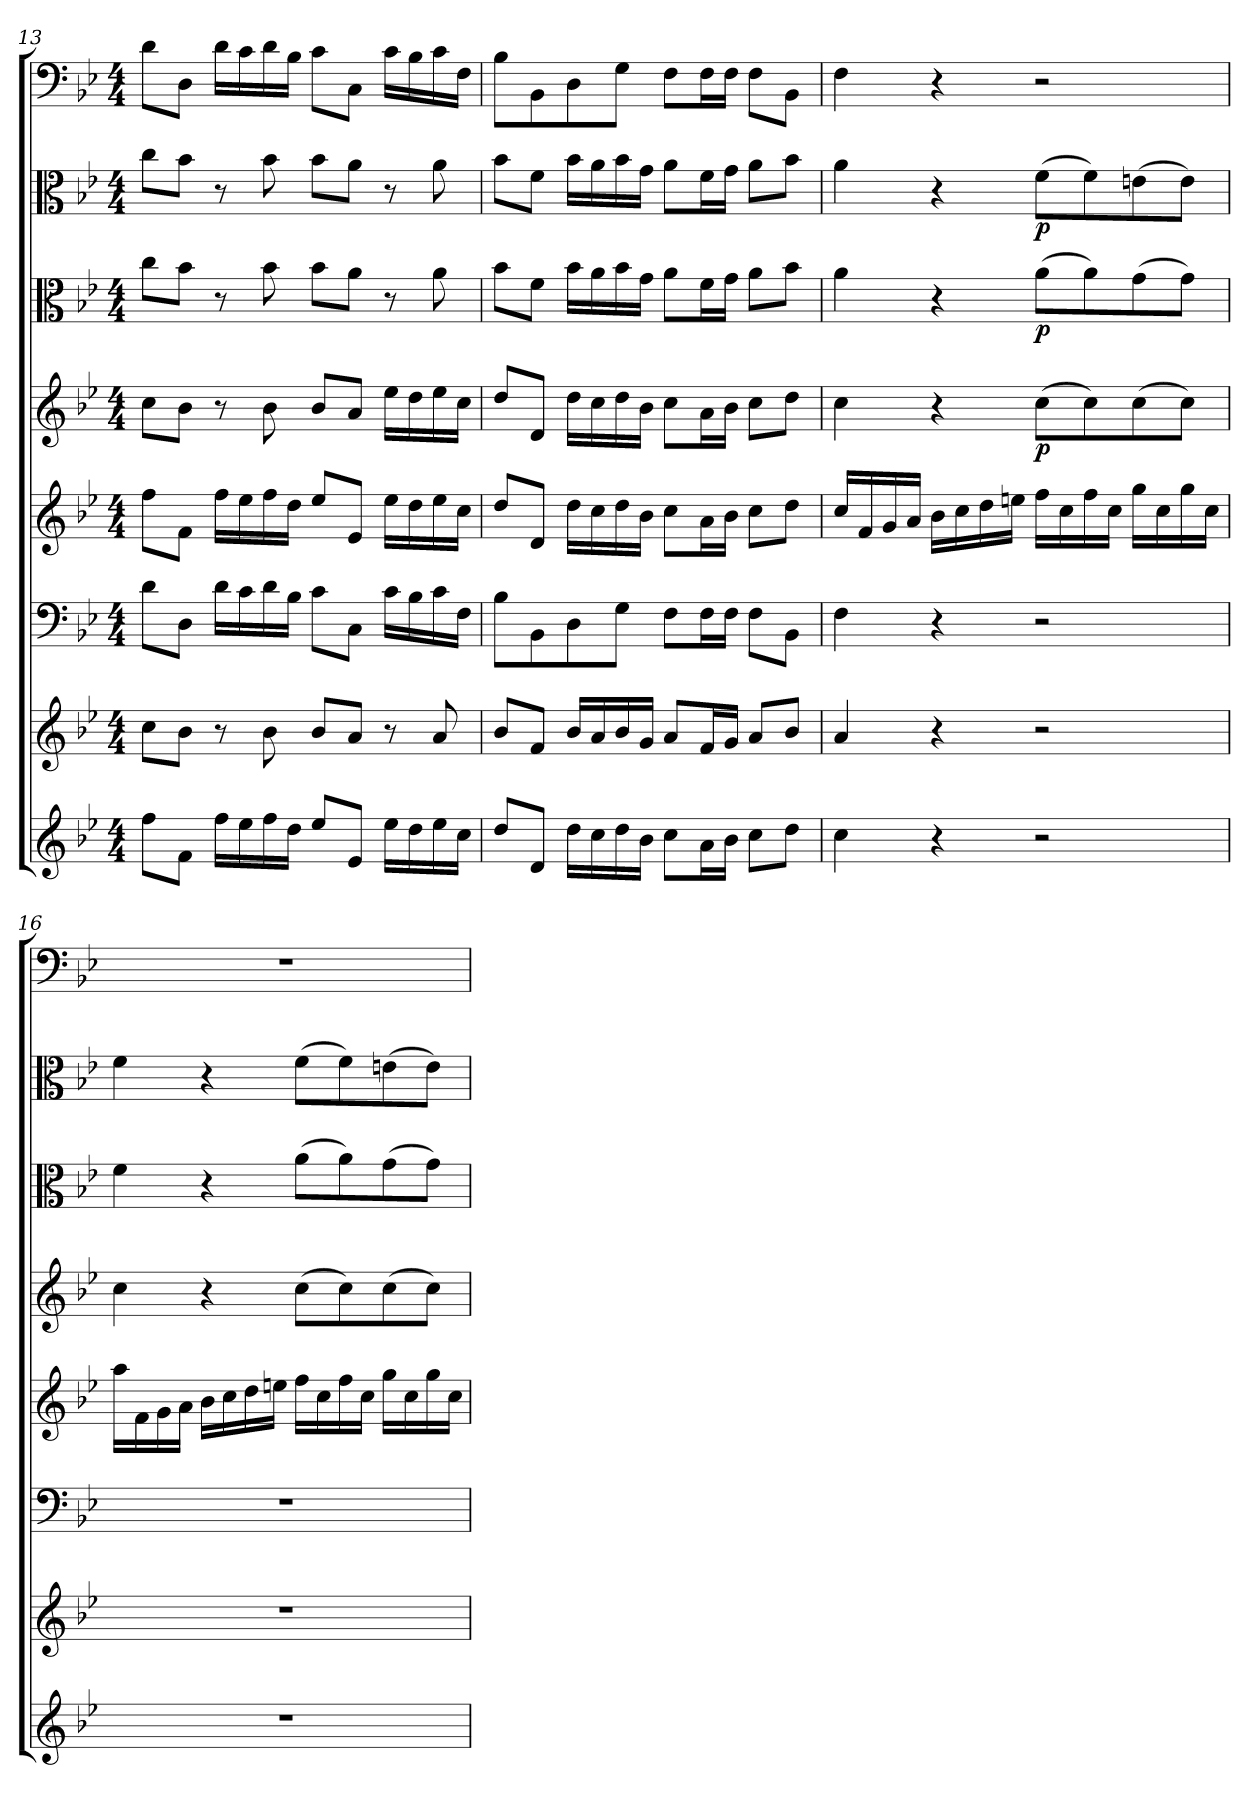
**kern	**kern	**kern	**kern	**kern	**dynam	**kern	**dynam	**kern	**dynam	**kern
*part8	*part7	*part6	*part5	*part4	*part4	*part3	*part3	*part2	*part2	*part1
*staff8	*staff7	*staff6	*staff5	*staff4	*staff4	*staff3	*staff3	*staff2	*staff2	*staff1
*clefG2	*clefG2	*clefF4	*clefG2	*clefG2	*	*clefC3	*	*clefC3	*	*clefF4
*k[b-e-]	*k[b-e-]	*k[b-e-]	*k[b-e-]	*k[b-e-]	*	*k[b-e-]	*	*k[b-e-]	*	*k[b-e-]
*B-:	*B-:	*B-:	*B-:	*B-:	*	*B-:	*	*B-:	*	*B-:
*M4/4	*M4/4	*M4/4	*M4/4	*M4/4	*	*M4/4	*	*M4/4	*	*M4/4
=13	=13	=13	=13	=13	=13	=13	=13	=13	=13	=13
8ff\L	8cc\L	8d\L	8ff\L	8cc\L	.	8cc\L	.	8cc\L	.	8d\L
8f\J	8b-\J	8D\J	8f\J	8b-\J	.	8b-\J	.	8b-\J	.	8D\J
16ff\LL	8r	16d\LL	16ff\LL	8r	.	8r	.	8r	.	16d\LL
16ee-\	.	16c\	16ee-\	.	.	.	.	.	.	16c\
16ff\	8b-\	16d\	16ff\	8b-\	.	8b-\	.	8b-\	.	16d\
16dd\JJ	.	16B-\JJ	16dd\JJ	.	.	.	.	.	.	16B-\JJ
8ee-/L	8b-/L	8c\L	8ee-/L	8b-/L	.	8b-\L	.	8b-\L	.	8c\L
8e-/J	8a/J	8C\J	8e-/J	8a/J	.	8a\J	.	8a\J	.	8C\J
16ee-\LL	8r	16c\LL	16ee-\LL	16ee-\LL	.	8r	.	8r	.	16c\LL
16dd\	.	16B-\	16dd\	16dd\	.	.	.	.	.	16B-\
16ee-\	8a/	16c\	16ee-\	16ee-\	.	8a\	.	8a\	.	16c\
16cc\JJ	.	16F\JJ	16cc\JJ	16cc\JJ	.	.	.	.	.	16F\JJ
=14	=14	=14	=14	=14	=14	=14	=14	=14	=14	=14
8dd/L	8b-/L	8B-\L	8dd/L	8dd/L	.	8b-\L	.	8b-\L	.	8B-\L
8d/J	8f/J	8BB-\	8d/J	8d/J	.	8f\J	.	8f\J	.	8BB-\
16dd\LL	16b-/LL	8D\	16dd\LL	16dd\LL	.	16b-\LL	.	16b-\LL	.	8D\
16cc\	16a/	.	16cc\	16cc\	.	16a\	.	16a\	.	.
16dd\	16b-/	8G\J	16dd\	16dd\	.	16b-\	.	16b-\	.	8G\J
16b-\JJ	16g/JJ	.	16b-\JJ	16b-\JJ	.	16g\JJ	.	16g\JJ	.	.
8cc\L	8a/L	8F\L	8cc\L	8cc\L	.	8a\L	.	8a\L	.	8F\L
16a\L	16f/L	16F\L	16a\L	16a\L	.	16f\L	.	16f\L	.	16F\L
16b-\JJ	16g/JJ	16F\JJ	16b-\JJ	16b-\JJ	.	16g\JJ	.	16g\JJ	.	16F\JJ
8cc\L	8a/L	8F\L	8cc\L	8cc\L	.	8a\L	.	8a\L	.	8F\L
8dd\J	8b-/J	8BB-\J	8dd\J	8dd\J	.	8b-\J	.	8b-\J	.	8BB-\J
=15	=15	=15	=15	=15	=15	=15	=15	=15	=15	=15
4cc\	4a/	4F\	16cc/LL	4cc\	.	4a\	.	4a\	.	4F\
.	.	.	16f/	.	.	.	.	.	.	.
.	.	.	16g/	.	.	.	.	.	.	.
.	.	.	16a/JJ	.	.	.	.	.	.	.
4r	4r	4r	16b-\LL	4r	.	4r	.	4r	.	4r
.	.	.	16cc\	.	.	.	.	.	.	.
.	.	.	16dd\	.	.	.	.	.	.	.
.	.	.	16een\JJ	.	.	.	.	.	.	.
2r	2r	2r	16ff\LL	(8cc\L	p	(8a\L	p	(8f\L	p	2r
.	.	.	16cc\	.	.	.	.	.	.	.
.	.	.	16ff\	8cc\)	.	8a\)	.	8f\)	.	.
.	.	.	16cc\JJ	.	.	.	.	.	.	.
.	.	.	16gg\LL	(8cc\	.	(8g\	.	(8en\	.	.
.	.	.	16cc\	.	.	.	.	.	.	.
.	.	.	16gg\	8cc\J)	.	8g\J)	.	8e\J)	.	.
.	.	.	16cc\JJ	.	.	.	.	.	.	.
=16	=16	=16	=16	=16	=16	=16	=16	=16	=16	=16
1r	1r	1r	16aa\LL	4cc\	.	4f\	.	4f\	.	1r
.	.	.	16f\	.	.	.	.	.	.	.
.	.	.	16g\	.	.	.	.	.	.	.
.	.	.	16a\JJ	.	.	.	.	.	.	.
.	.	.	16b-\LL	4r	.	4r	.	4r	.	.
.	.	.	16cc\	.	.	.	.	.	.	.
.	.	.	16dd\	.	.	.	.	.	.	.
.	.	.	16een\JJ	.	.	.	.	.	.	.
.	.	.	16ff\LL	(8cc\L	.	(8a\L	.	(8f\L	.	.
.	.	.	16cc\	.	.	.	.	.	.	.
.	.	.	16ff\	8cc\)	.	8a\)	.	8f\)	.	.
.	.	.	16cc\JJ	.	.	.	.	.	.	.
.	.	.	16gg\LL	(8cc\	.	(8g\	.	(8en\	.	.
.	.	.	16cc\	.	.	.	.	.	.	.
.	.	.	16gg\	8cc\J)	.	8g\J)	.	8e\J)	.	.
.	.	.	16cc\JJ	.	.	.	.	.	.	.
=	=	=	=	=	=	=	=	=	=	=
*-	*-	*-	*-	*-	*-	*-	*-	*-	*-	*-
